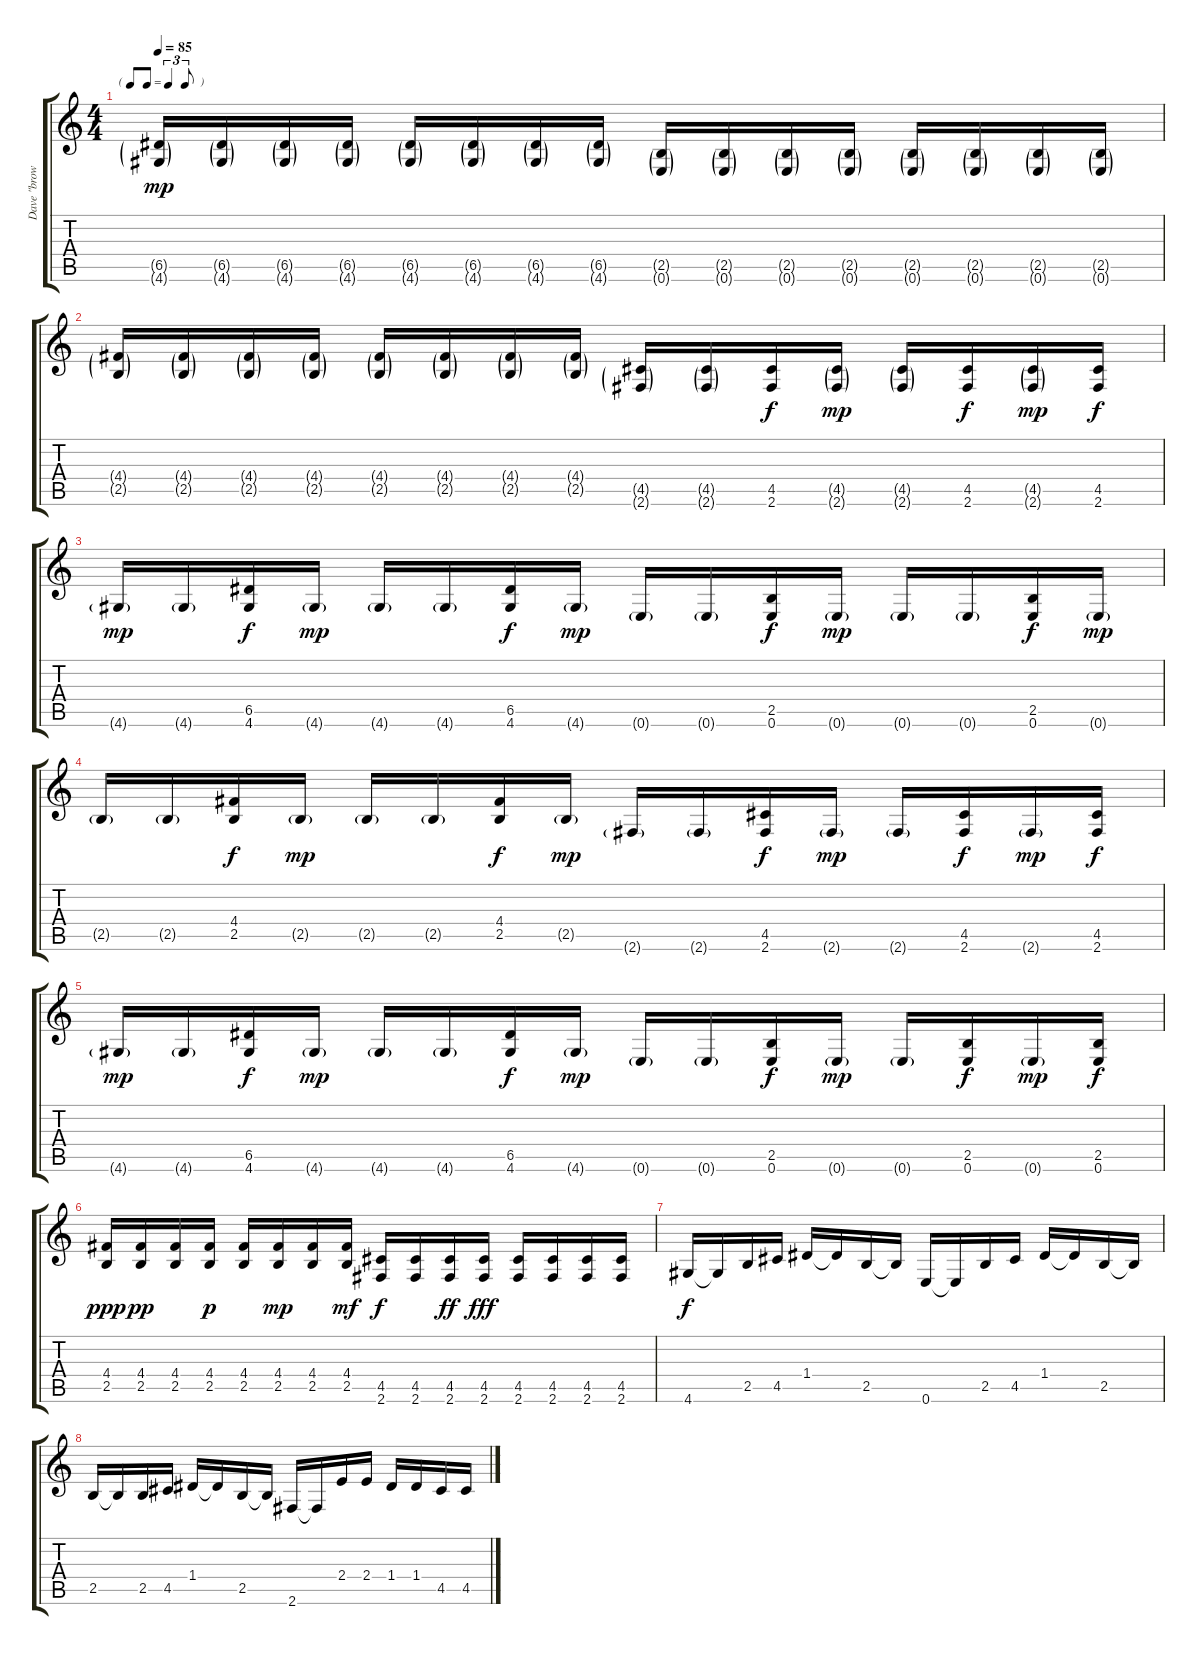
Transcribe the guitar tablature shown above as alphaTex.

\track ("Dave \"brown sound\" Baksh" "Dave \"brow") {instrument distortionguitar}
\staff {score tabs}
\tuning (E4 B3 G3 D3 A2 E2) {hide}
\ts (4 4)
\tf triplet8th
\tempo 85
\clef g2
\ks c
(6.5{g} 4.6{g}).16{dy mp} (6.5{g} 4.6{g}).16 (6.5{g} 4.6{g}).16 (6.5{g} 4.6{g}).16 (6.5{g} 4.6{g}).16 (6.5{g} 4.6{g}).16 (6.5{g} 4.6{g}).16 (6.5{g} 4.6{g}).16 (2.5{g} 0.6{g}).16 (2.5{g} 0.6{g}).16 (2.5{g} 0.6{g}).16 (2.5{g} 0.6{g}).16 (2.5{g} 0.6{g}).16 (2.5{g} 0.6{g}).16 (2.5{g} 0.6{g}).16 (2.5{g} 0.6{g}).16 |
(4.4{g} 2.5{g}).16 (4.4{g} 2.5{g}).16 (4.4{g} 2.5{g}).16 (4.4{g} 2.5{g}).16 (4.4{g} 2.5{g}).16 (4.4{g} 2.5{g}).16 (4.4{g} 2.5{g}).16 (4.4{g} 2.5{g}).16 (4.5{g} 2.6{g}).16 (4.5{g} 2.6{g}).16 (4.5 2.6).16{dy f} (4.5{g} 2.6{g}).16{dy mp} (4.5{g} 2.6{g}).16 (4.5 2.6).16{dy f} (4.5{g} 2.6{g}).16{dy mp} (4.5 2.6).16{dy f} |
4.6{g}.16{dy mp} 4.6{g}.16 (6.5 4.6).16{dy f} 4.6{g}.16{dy mp} 4.6{g}.16 4.6{g}.16 (6.5 4.6).16{dy f} 4.6{g}.16{dy mp} 0.6{g}.16 0.6{g}.16 (2.5 0.6).16{dy f} 0.6{g}.16{dy mp} 0.6{g}.16 0.6{g}.16 (2.5 0.6).16{dy f} 0.6{g}.16{dy mp} |
2.5{g}.16 2.5{g}.16 (4.4 2.5).16{dy f} 2.5{g}.16{dy mp} 2.5{g}.16 2.5{g}.16 (4.4 2.5).16{dy f} 2.5{g}.16{dy mp} 2.6{g}.16 2.6{g}.16 (4.5 2.6).16{dy f} 2.6{g}.16{dy mp} 2.6{g}.16 (4.5 2.6).16{dy f} 2.6{g}.16{dy mp} (4.5 2.6).16{dy f} |
4.6{g}.16{dy mp} 4.6{g}.16 (6.5 4.6).16{dy f} 4.6{g}.16{dy mp} 4.6{g}.16 4.6{g}.16 (6.5 4.6).16{dy f} 4.6{g}.16{dy mp} 0.6{g}.16 0.6{g}.16 (2.5 0.6).16{dy f} 0.6{g}.16{dy mp} 0.6{g}.16 (2.5 0.6).16{dy f} 0.6{g}.16{dy mp} (2.5 0.6).16{dy f} |
(4.4 2.5).16{dy ppp} (4.4 2.5).16{dy pp} (4.4 2.5).16 (4.4 2.5).16{dy p} (4.4 2.5).16 (4.4 2.5).16{dy mp} (4.4 2.5).16 (4.4 2.5).16{dy mf} (4.5 2.6).16{dy f} (4.5 2.6).16 (4.5 2.6).16{dy ff} (4.5 2.6).16{dy fff} (4.5 2.6).16 (4.5 2.6).16 (4.5 2.6).16 (4.5 2.6).16 |
4.6.16{dy f} 4.6{t}.16 2.5.16 4.5.16 1.4.16 1.4{t}.16 2.5.16 2.5{t}.16 0.6.16 0.6{t}.16 2.5.16 4.5.16 1.4.16 1.4{t}.16 2.5.16 2.5{t}.16 |
2.5.16 2.5{t}.16 2.5.16 4.5.16 1.4.16 1.4{t}.16 2.5.16 2.5{t}.16 2.6.16 2.6{t}.16 2.4.16 2.4.16 1.4.16 1.4.16 4.5.16 4.5.16
